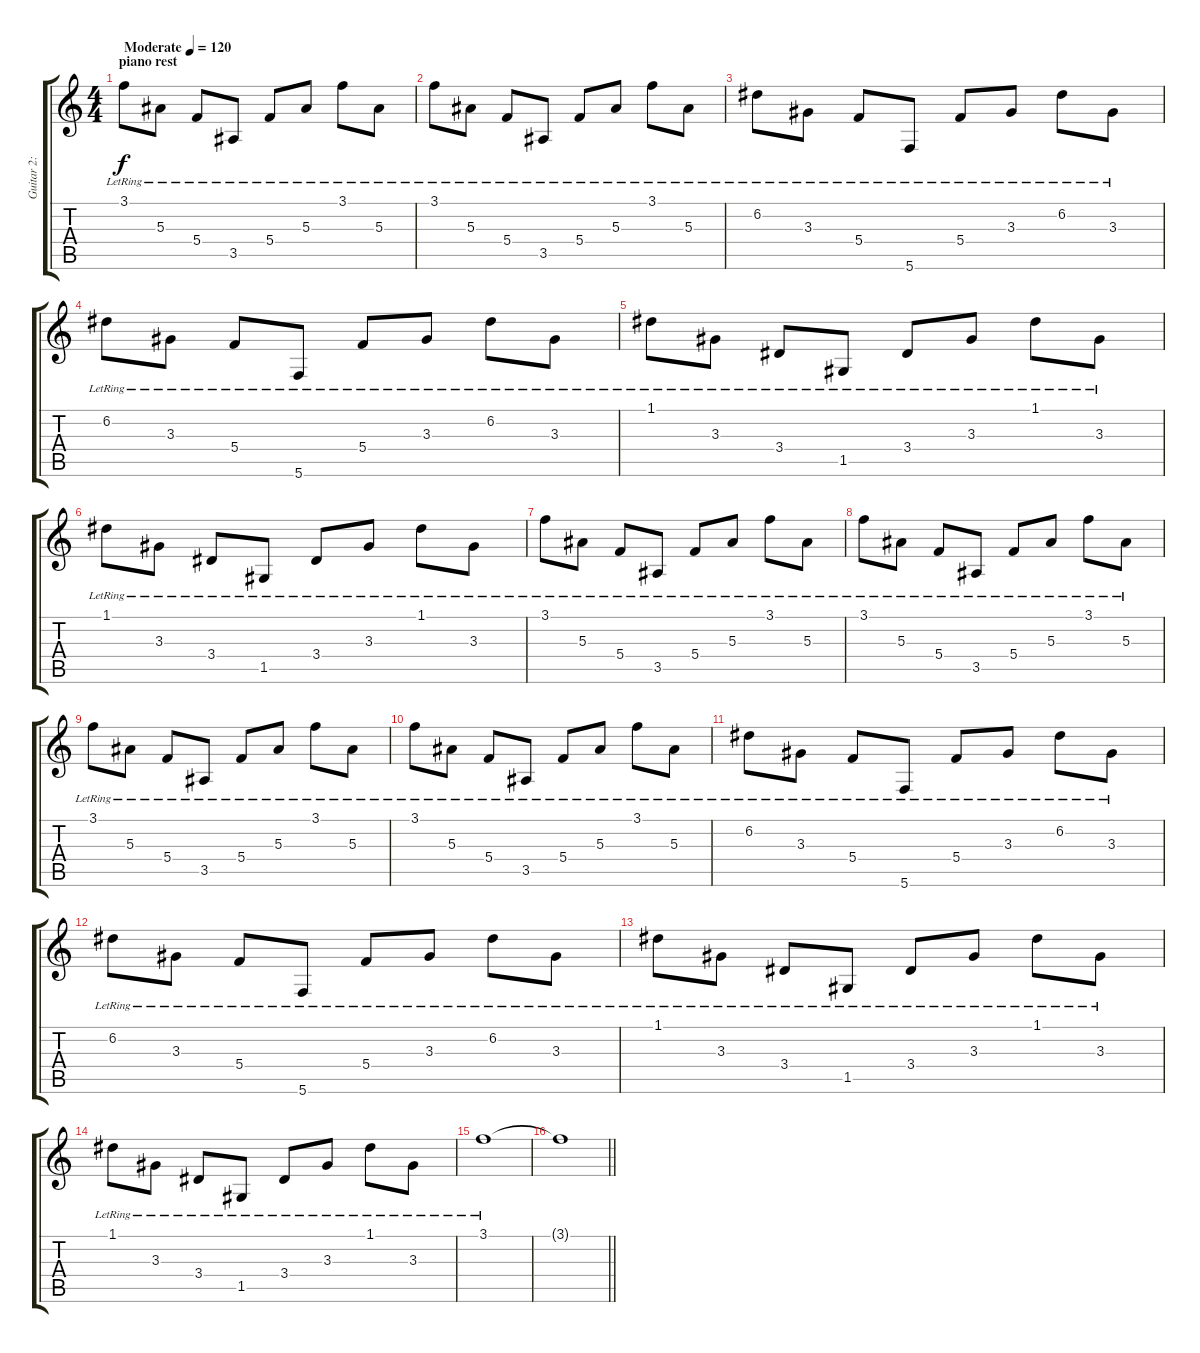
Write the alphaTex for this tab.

\track ("Guitar 2: Damon" "Guitar 2: ") {instrument distortionguitar}
\staff {score tabs}
\tuning (D4 A3 F3 C3 G2 C2) {hide}
\ts (4 4)
\section ("" "piano rest")
\tempo (120 "Moderate")
\clef g2
\ks c
3.1{lr}.8{dy f balance 8 instrument electricguitarjazz} 5.3{lr}.8 5.4{lr}.8 3.5{lr}.8 5.4{lr}.8 5.3{lr}.8 3.1{lr}.8 5.3{lr}.8 |
3.1{lr}.8 5.3{lr}.8 5.4{lr}.8 3.5{lr}.8 5.4{lr}.8 5.3{lr}.8 3.1{lr}.8 5.3{lr}.8 |
6.2{lr}.8 3.3{lr}.8 5.4{lr}.8 5.6{lr}.8 5.4{lr}.8 3.3{lr}.8 6.2{lr}.8 3.3{lr}.8 |
6.2{lr}.8 3.3{lr}.8 5.4{lr}.8 5.6{lr}.8 5.4{lr}.8 3.3{lr}.8 6.2{lr}.8 3.3{lr}.8 |
1.1{lr}.8 3.3{lr}.8 3.4{lr}.8 1.5{lr}.8 3.4{lr}.8 3.3{lr}.8 1.1{lr}.8 3.3{lr}.8 |
1.1{lr}.8 3.3{lr}.8 3.4{lr}.8 1.5{lr}.8 3.4{lr}.8 3.3{lr}.8 1.1{lr}.8 3.3{lr}.8 |
3.1{lr}.8 5.3{lr}.8 5.4{lr}.8 3.5{lr}.8 5.4{lr}.8 5.3{lr}.8 3.1{lr}.8 5.3{lr}.8 |
3.1{lr}.8 5.3{lr}.8 5.4{lr}.8 3.5{lr}.8 5.4{lr}.8 5.3{lr}.8 3.1{lr}.8 5.3{lr}.8 |
3.1{lr}.8{instrument electricguitarjazz} 5.3{lr}.8 5.4{lr}.8 3.5{lr}.8 5.4{lr}.8 5.3{lr}.8 3.1{lr}.8 5.3{lr}.8 |
3.1{lr}.8 5.3{lr}.8 5.4{lr}.8 3.5{lr}.8 5.4{lr}.8 5.3{lr}.8 3.1{lr}.8 5.3{lr}.8 |
6.2{lr}.8 3.3{lr}.8 5.4{lr}.8 5.6{lr}.8 5.4{lr}.8 3.3{lr}.8 6.2{lr}.8 3.3{lr}.8 |
6.2{lr}.8 3.3{lr}.8 5.4{lr}.8 5.6{lr}.8 5.4{lr}.8 3.3{lr}.8 6.2{lr}.8 3.3{lr}.8 |
1.1{lr}.8 3.3{lr}.8 3.4{lr}.8 1.5{lr}.8 3.4{lr}.8 3.3{lr}.8 1.1{lr}.8 3.3{lr}.8 |
1.1{lr}.8 3.3{lr}.8 3.4{lr}.8 1.5{lr}.8 3.4{lr}.8 3.3{lr}.8 1.1{lr}.8 3.3{lr}.8 |
3.1{lr}.1 |
\barLineRight lightlight
3.1{t}.1
